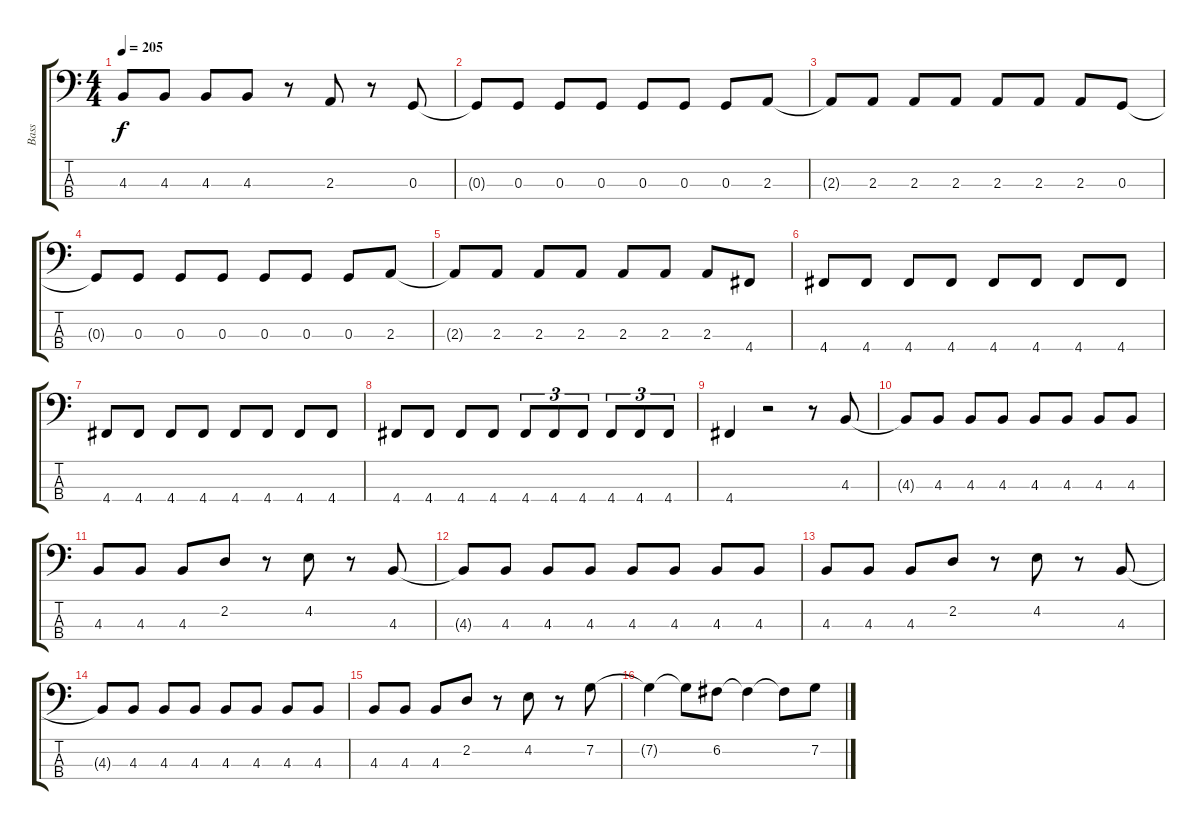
\track ("Bass" "Bass") {instrument electricbasspick}
\staff {score tabs}
\tuning (F2 C2 G1 D1) {hide}
\ts (4 4)
\tempo 205
\clef f4
\ks c
4.3.8{dy f} 4.3.8 4.3.8 4.3.8 r.8 2.3.8 r.8 0.3.8 |
0.3{t}.8 0.3.8 0.3.8 0.3.8 0.3.8 0.3.8 0.3.8 2.3.8 |
2.3{t}.8 2.3.8 2.3.8 2.3.8 2.3.8 2.3.8 2.3.8 0.3.8 |
0.3{t}.8 0.3.8 0.3.8 0.3.8 0.3.8 0.3.8 0.3.8 2.3.8 |
2.3{t}.8 2.3.8 2.3.8 2.3.8 2.3.8 2.3.8 2.3.8 4.4.8 |
4.4.8 4.4.8 4.4.8 4.4.8 4.4.8 4.4.8 4.4.8 4.4.8 |
4.4.8 4.4.8 4.4.8 4.4.8 4.4.8 4.4.8 4.4.8 4.4.8 |
4.4.8 4.4.8 4.4.8 4.4.8 4.4.8{tu (3 2)} 4.4.8{tu (3 2)} 4.4.8{tu (3 2)} 4.4.8{tu (3 2)} 4.4.8{tu (3 2)} 4.4.8{tu (3 2)} |
4.4.4 r.2 r.8 4.3.8 |
4.3{t}.8 4.3.8 4.3.8 4.3.8 4.3.8 4.3.8 4.3.8 4.3.8 |
4.3.8 4.3.8 4.3.8 2.2.8 r.8 4.2.8 r.8 4.3.8 |
4.3{t}.8 4.3.8 4.3.8 4.3.8 4.3.8 4.3.8 4.3.8 4.3.8 |
4.3.8 4.3.8 4.3.8 2.2.8 r.8 4.2.8 r.8 4.3.8 |
4.3{t}.8 4.3.8 4.3.8 4.3.8 4.3.8 4.3.8 4.3.8 4.3.8 |
4.3.8 4.3.8 4.3.8 2.2.8 r.8 4.2.8 r.8 7.2.8 |
7.2{t}.4 7.2{t}.8 6.2.8 6.2{t}.4 6.2{t}.8 7.2.8
